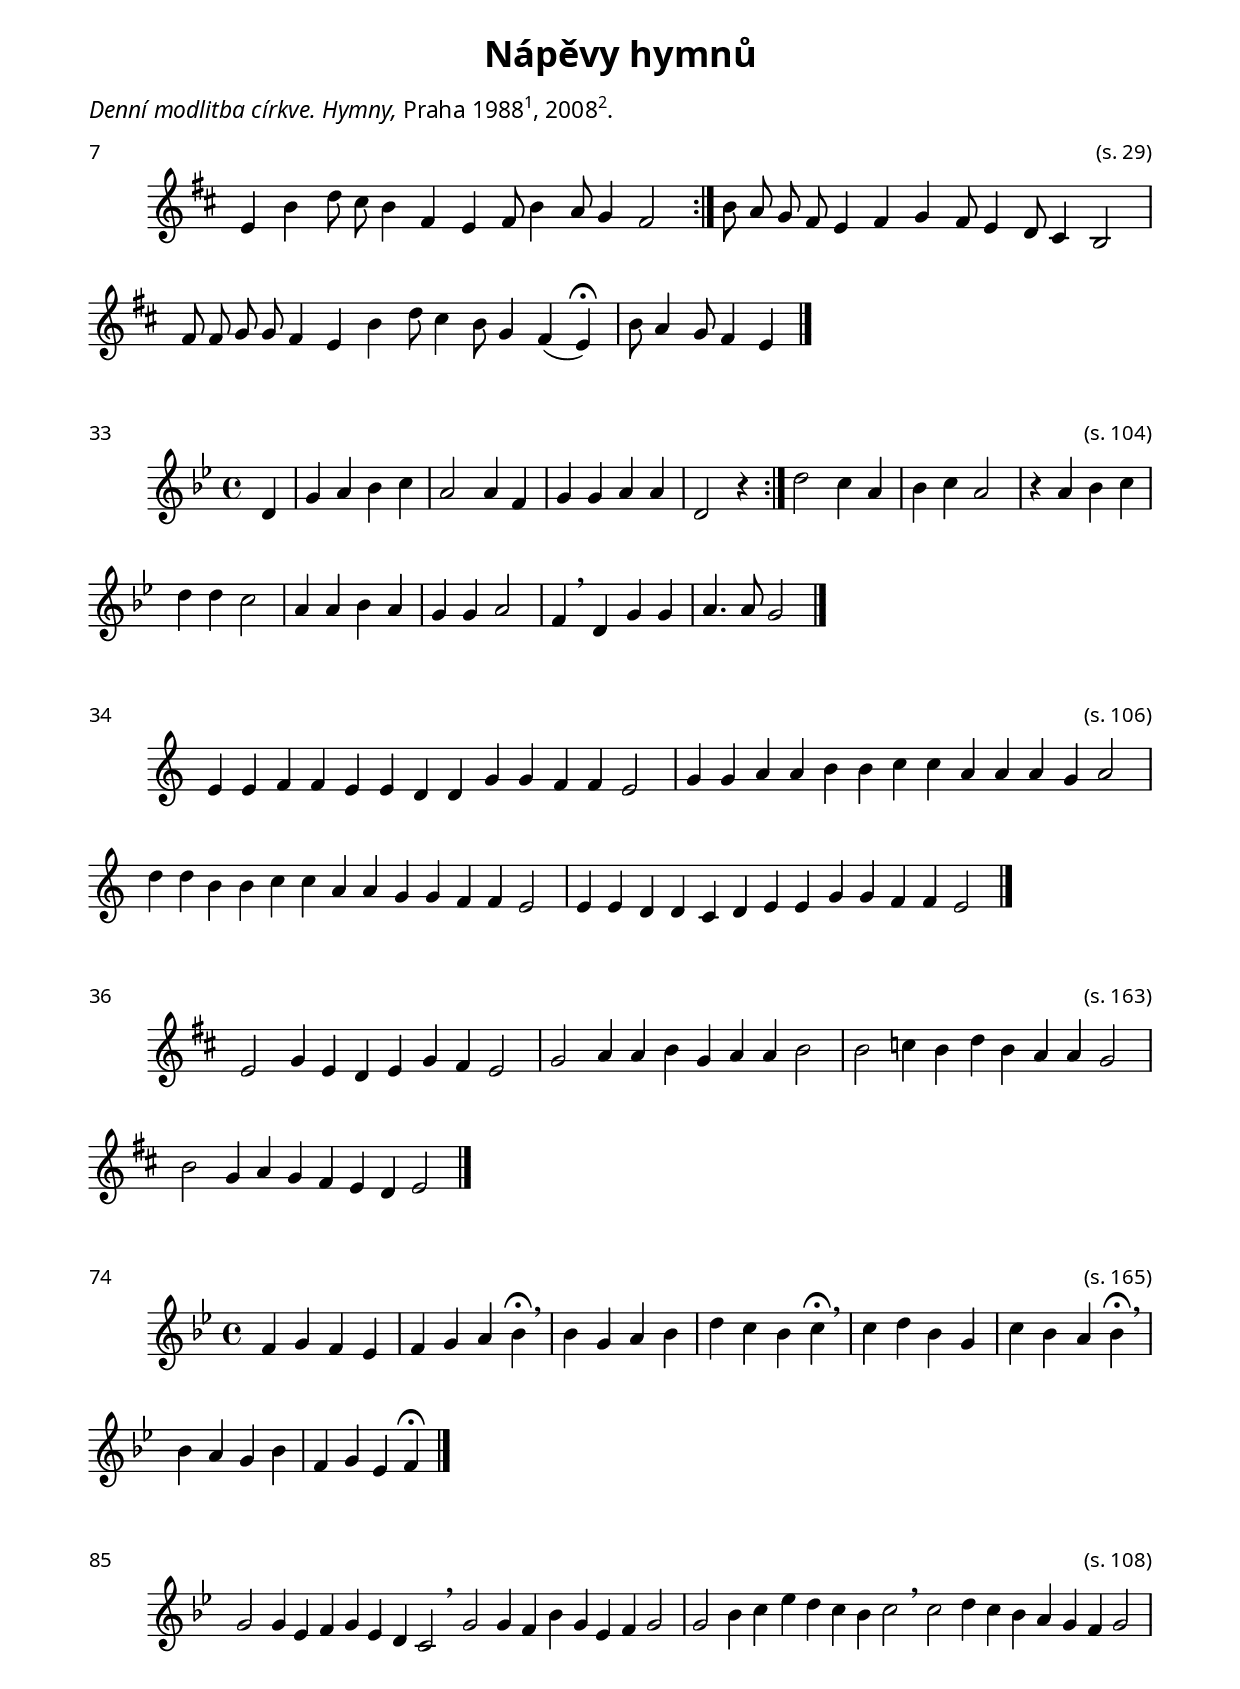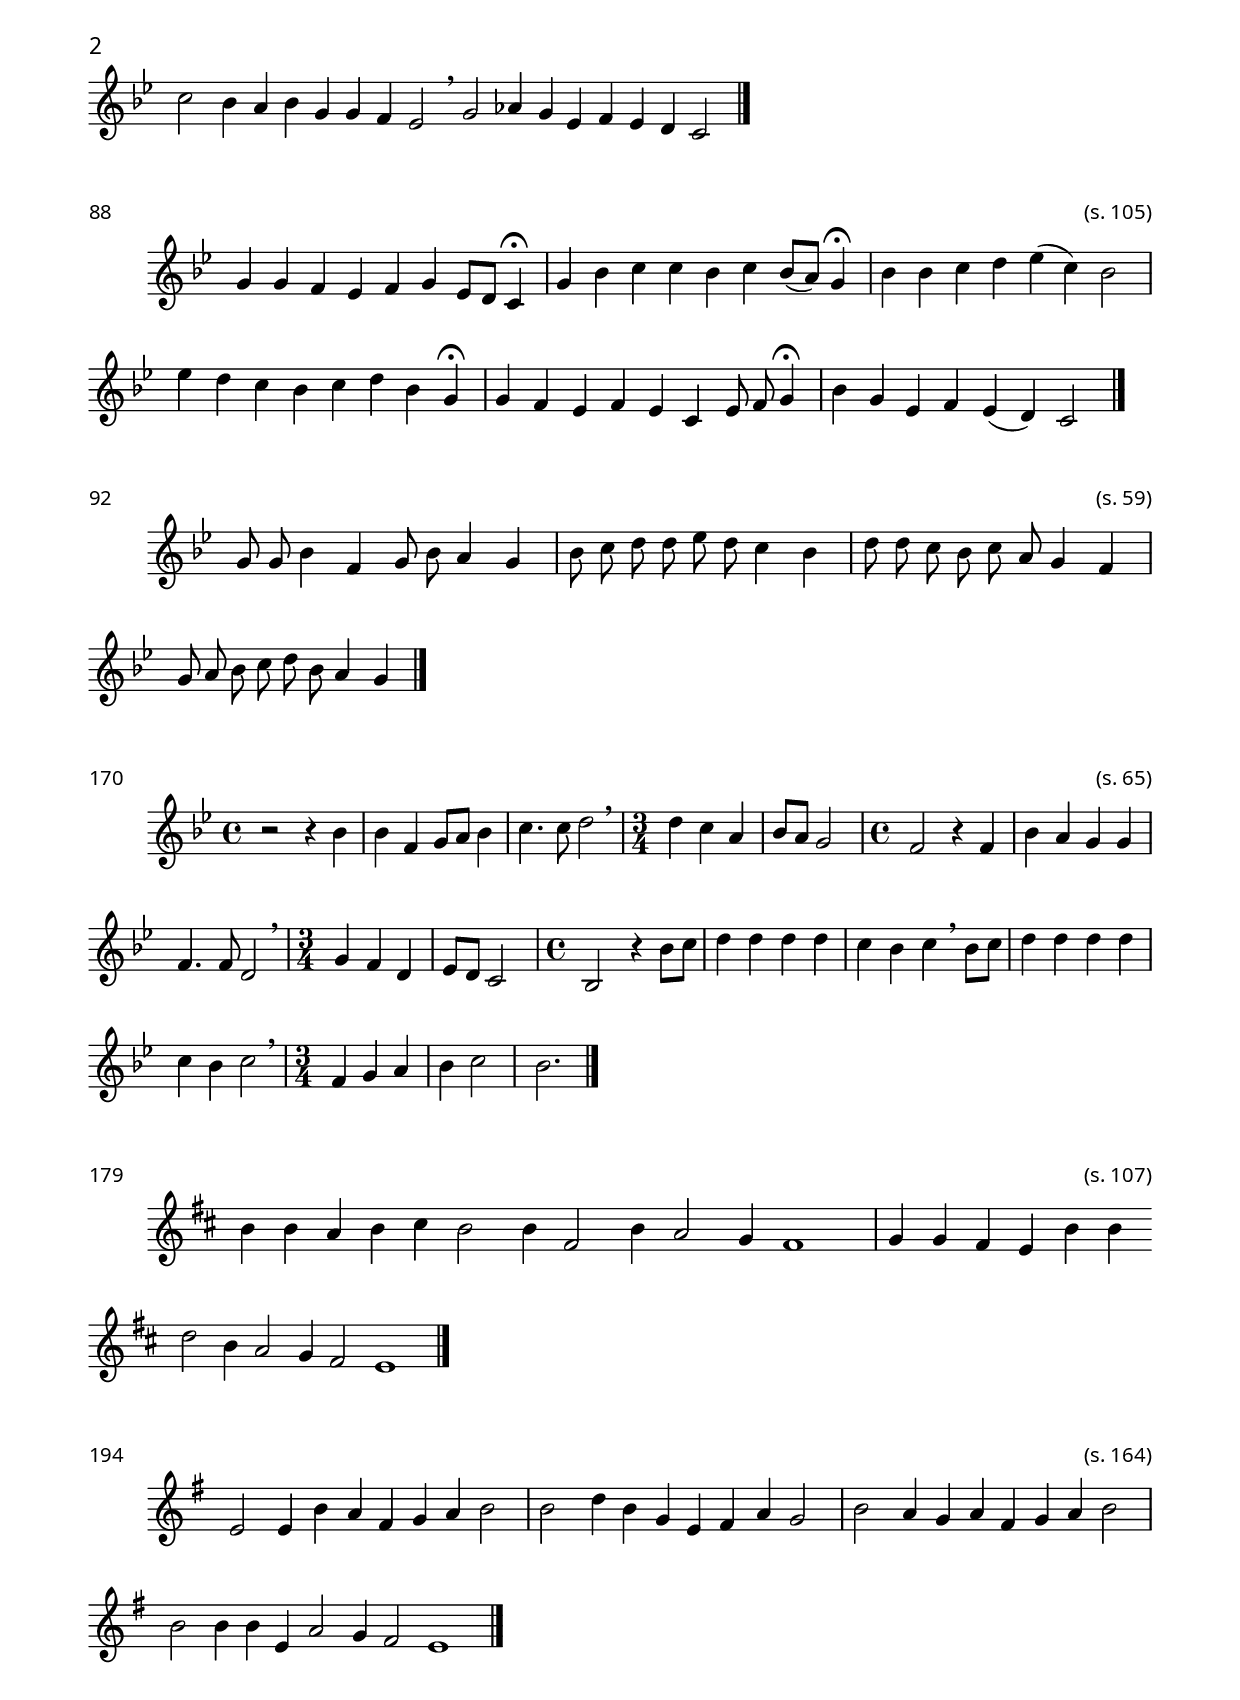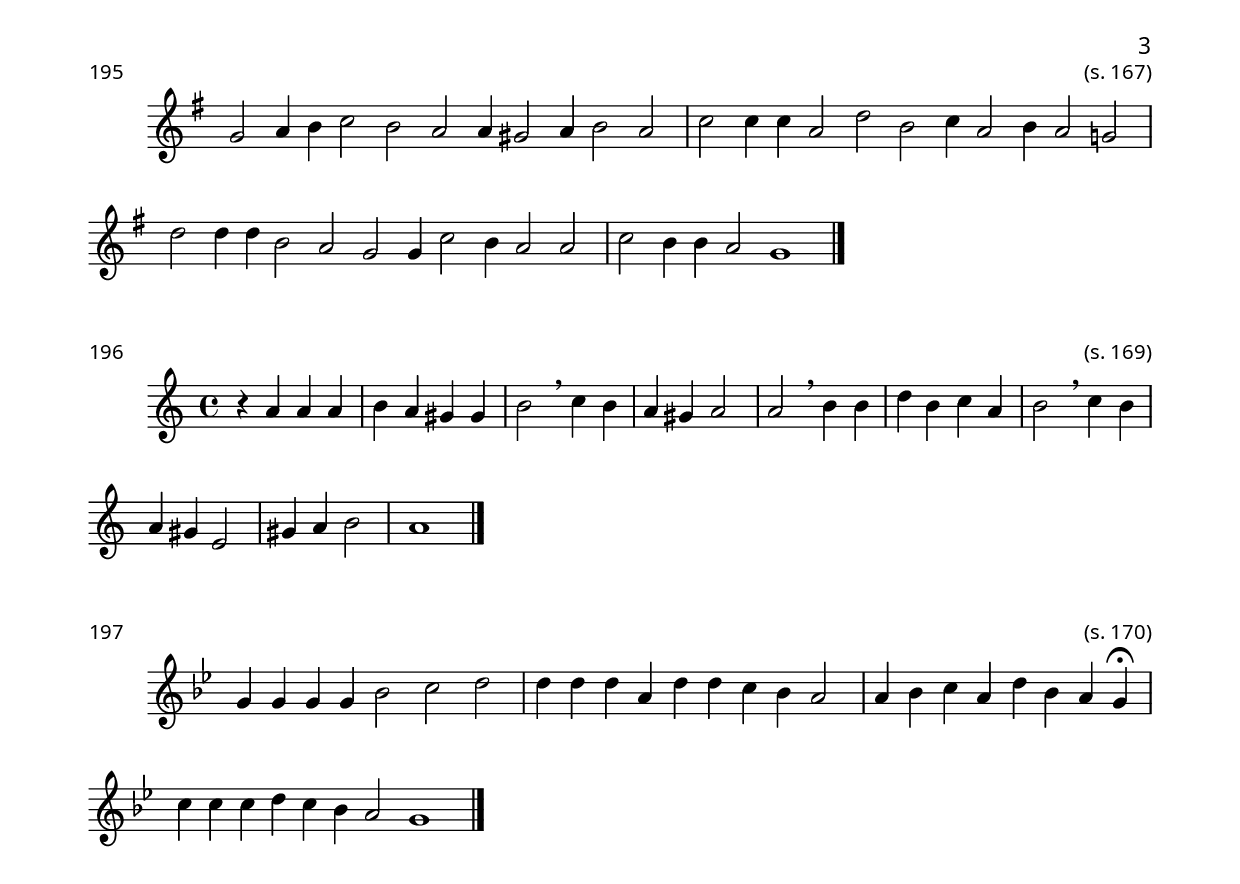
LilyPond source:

\version "2.18.0"

\include "../spolecne/layout.ly"

\header {
  title = "Nápěvy hymnů"
}

\paper {
  scoreTitleMarkup = \markup\small{
    \fill-line {
      \fromproperty #'header:id
      \concat { "(" \fromproperty #'header:fons ")" }
    }
  }
}

\markup{
  \italic{Denní modlitba církve. Hymny,}
  Praha
  \concat{ 1988\super{1} ", " 2008\super{2} "." }
}

%{
\score {
  \relative c' {

  }
  \header {
    fons = ""
    id = ""
  }
}
%}

notime = {
  \override Score.TimeSignature.stencil = ##f
  \cadenzaOn
}

\score {
  \relative c' {
    \key e \dorian
    \notime

    \repeat volta 2 { e4 b' d8 cis b4 fis e fis8 b4 a8 g4 fis2 }
    b8 a g fis e4 fis g fis8 e4 d8 cis4 b2 \bar "|"
    fis'8 fis g g fis4 e b' d8 cis4 b8 g4 fis( e)\fermata \bar "|"
    b'8 a4 g8 fis4 e \bar "|."
  }
  \header {
    fons = "s. 29"
    id = "7"
  }
}

\score {
  \relative c' {
    \key g \minor
    \time 4/4

    \partial 4
    \repeat volta 2 {
      d4 |
      g4 a bes c a2 a4 f g g a a | d,2 r4
    }
    \set Timing.measurePosition = #(ly:make-moment 0) % reset timing
    d'2 c4 a bes c a2 |
    r4 a bes c d d c2 a4 a bes a g g a2 | f4 \breathe
    d g g a4. a8 g2 \bar "|."
  }
  \header {
    fons = "s. 104"
    id = "33"
  }
}

\score {
  \relative c' {
    \key e \phrygian
    \notime

    e4 e f f e e d d g g f f e2 \bar "|"
    g4 g a a b b c c a a a g a2 \bar "|"
    d4 d b b c c a a g g f f e2 \bar "|"
    e4 e d d c d e e g g f f e2 \bar "|."
  }
  \header {
    fons = "s. 106"
    id = "34"
  }
}

\score {
  \relative c' {
    \key e \dorian
    \notime

    e2 g4 e d e g fis e2 \bar "|"
    g2 a4 a b g a a b2 \bar "|"
    b2 c4 b d b a a g2 \bar "|"
    b2 g4 a g fis e d e2 \bar "|."
  }
  \header {
    fons = "s. 163"
    id = "36"
  }
}

\score {
  \relative c' {
    \key f \mixolydian
    \time 4/4

    f4 g f es f g a bes\fermata \breathe |
    bes g a bes d c bes c\fermata \breathe |
    c d bes g c bes a bes\fermata \breathe |
    bes a g bes f g es f\fermata \bar "|."
  }
  \header {
    fons = "s. 165"
    id = "74"
  }
}

\score {
  \relative c'' {
    \key c \dorian
    \notime

    g2 g4 es f g es d c2 \breathe
    g'2 g4 f bes g es f g2 \bar "|"
    g2 bes4 c es d c bes c2 \breathe
    c2 d4 c bes a g f g2 \bar "|"
    c2 bes4 a bes g g f es2 \breathe
    g2 as4 g es f es d c2 \bar "|."
  }
  \header {
    fons = "s. 108"
    id = "85"
  }
}

\score {
  \relative c'' {
    \key c \dorian
    \notime

    g4 g f es f g es8[ d] c4\fermata \bar "|"
    g'4 bes c c bes c bes8([ a)] g4\fermata \bar "|"
    bes4 bes c d es( c) bes2 \bar "|"
    es4 d c bes c d bes g\fermata \bar "|"
    g4 f es f es c es8 f g4\fermata \bar "|"
    bes4 g es f es( d) c2 \bar "|."
  }
  \header {
    fons = "s. 105"
    id = "88"
  }
}

\score {
  \relative c'' {
    \key g \minor
    \notime
    g8 g bes4 f g8 bes a4 g \bar "|"
    bes8 c d d es d c4 bes \bar "|"
    d8 d c bes c a g4 f \bar "|"
    g8 a bes c d bes a4 g \bar "|."
  }
  \header {
    fons = "s. 59"
    id = "92"
  }
}

\score {
  \relative c'' {
    \key bes \major
    \time 4/4
    \autoBeamOff

    r2 r4 bes | bes f g8[ a] bes4 | c4. c8 d2 \breathe |
    \time 3/4 d4 c a | bes8[ a] g2 \time 4/4 f2
    r4 f | bes a g g | f4. f8 d2 \breathe |
    \time 3/4 g4 f d | es8[ d] c2 | \time 4/4 bes2
    r4 bes'8[ c] | d4 d d d | c bes c \breathe
    bes8[ c] | d4 d d d | c bes c2 \breathe |
    \time 3/4 f,4 g a | bes c2 | bes2. \bar "|."
  }
  \header {
    fons = "s. 65"
    id = "170"
  }
}

\score {
  \relative c'' {
    \key e \dorian
    \notime

    b4 b a b cis b2 \bar "" b4 fis2 b4 a2 g4 fis1 \bar "|"
    g4 g fis e b' b \bar "" d2 b4 a2 g4 fis2 e1 \bar "|."
  }
  \header {
    fons = "s. 107"
    id = "179"
  }
}

\score {
  \relative c' {
    \key e \minor
    \notime

    e2 e4 b' a fis g a b2 \bar "|"
    b2 d4 b g e fis a g2 \bar "|"
    b2 a4 g a fis g a b2 \bar "|"
    b2 b4 b e, a2 g4 fis2 e1 \bar "|."
  }
  \header {
    fons = "s. 164"
    id = "194"
  }
}

\score {
  \relative c'' {
    \key g \major
    \notime

    g2 a4 b c2 b a a4 gis2 a4 b2 a \bar "|"
    c2 c4 c a2 d b c4 a2 b4 a2 g \bar "|"
    d'2 d4 d b2 a g g4 c2 b4 a2 a \bar "|"
    c2 b4 b a2 g1 \bar "|."
  }
  \header {
    fons = "s. 167"
    id = "195"
  }
}

\score {
  \relative c'' {
    \key a \minor
    \time 4/4

    r4 a a a b a gis gis b2 \breathe c4 b  | a gis a2 a \breathe
    b4 b d b c a b2 \breathe c4 b a gis e2 | gis4 a b2 a1 \bar "|."
  }
  \header {
    fons = "s. 169"
    id = "196"
  }
}

\score {
  \relative c'' {
    \key g \minor
    \notime
    g4 g g g bes2 c d \bar "|"
    d4 d d a d d c bes a2 \bar "|"
    a4 bes c a d bes a g\fermata \bar "|"
    c4 c c d c bes a2 g1 \bar "|."
  }
  \header {
    fons = "s. 170"
    id = "197"
  }
}